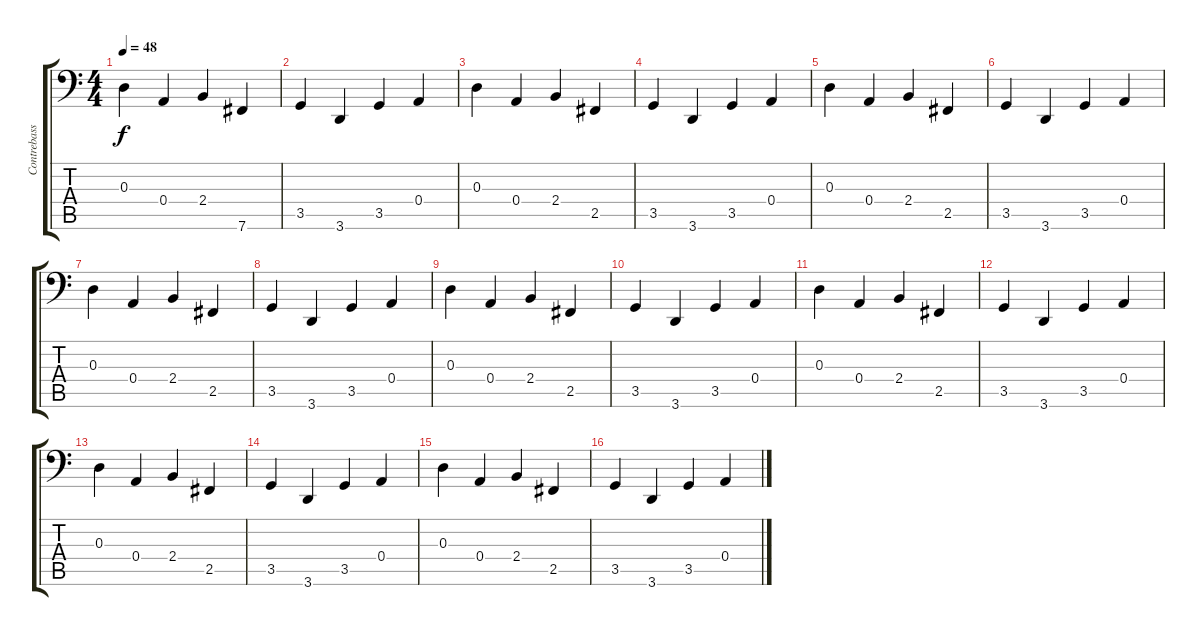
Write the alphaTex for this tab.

\track ("Contrebasse" "Contrebass") {instrument contrabass}
\staff {score tabs}
\tuning (C3 G2 D2 A1 E1 B0) {hide}
\ts (4 4)
\tempo 48
\clef f4
\ks c
0.3.4{dy f instrument contrabass} 0.4.4 2.4.4 7.6.4 |
3.5.4 3.6.4 3.5.4 0.4.4 |
0.3.4 0.4.4 2.4.4 2.5.4 |
3.5.4 3.6.4 3.5.4 0.4.4 |
0.3.4 0.4.4 2.4.4 2.5.4 |
3.5.4 3.6.4 3.5.4 0.4.4 |
0.3.4 0.4.4 2.4.4 2.5.4 |
3.5.4 3.6.4 3.5.4 0.4.4 |
0.3.4 0.4.4 2.4.4 2.5.4 |
3.5.4 3.6.4 3.5.4 0.4.4 |
0.3.4 0.4.4 2.4.4 2.5.4 |
3.5.4 3.6.4 3.5.4 0.4.4 |
0.3.4 0.4.4 2.4.4 2.5.4 |
3.5.4 3.6.4 3.5.4 0.4.4 |
0.3.4 0.4.4 2.4.4 2.5.4 |
3.5.4 3.6.4 3.5.4 0.4.4
